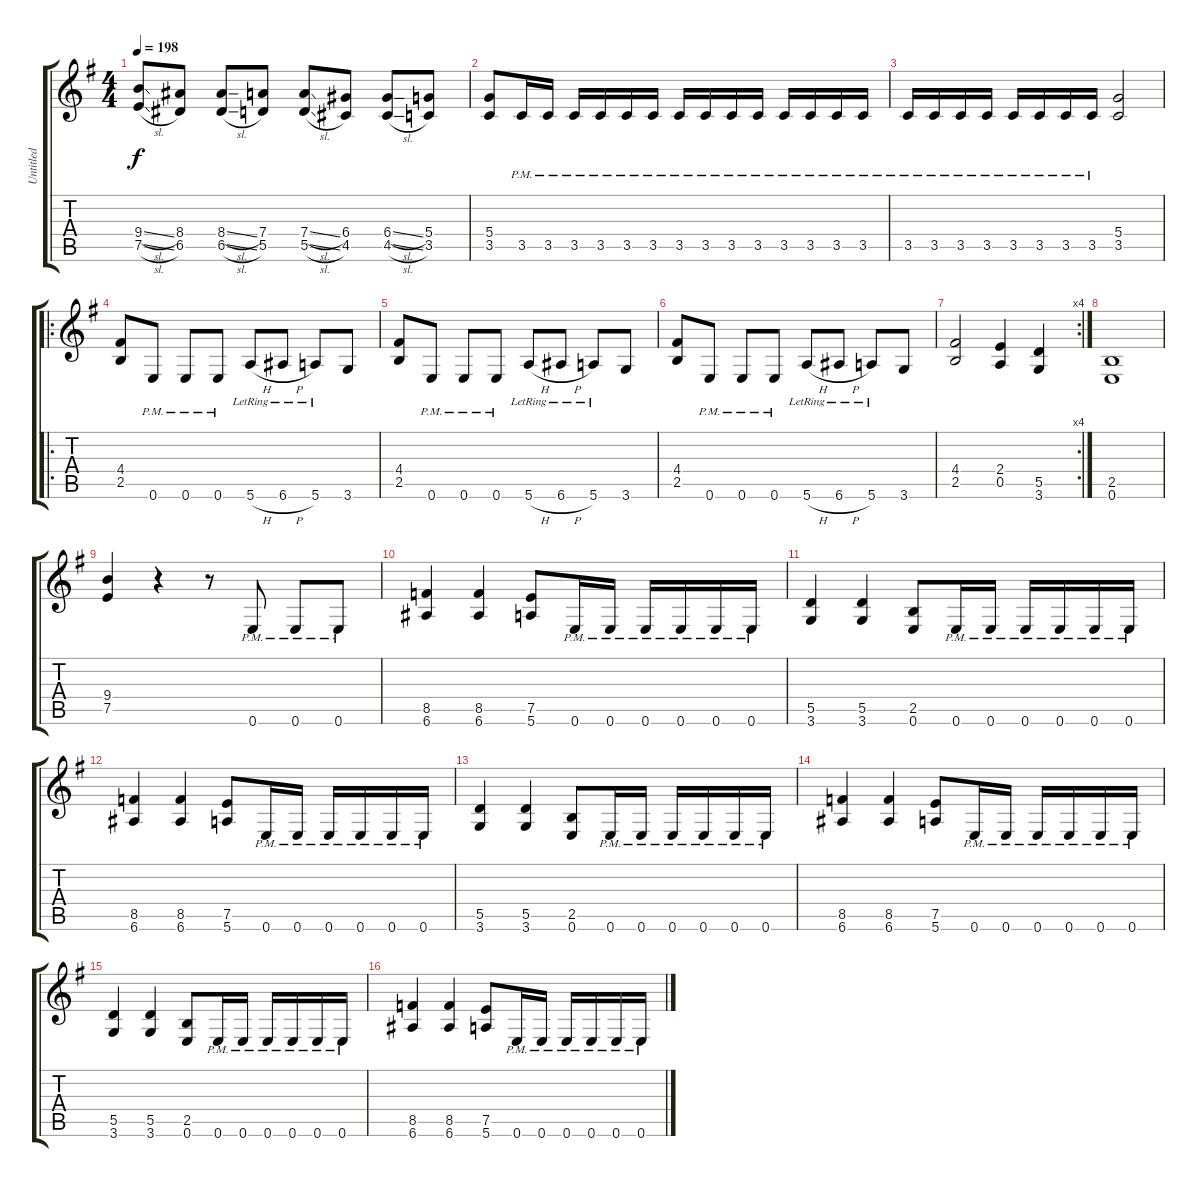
\track ("Untitled" "Untitled") {instrument distortionguitar}
\staff {score tabs}
\tuning (E4 B3 G3 D3 A2 E2) {hide}
\ts (4 4)
\tempo 198
\clef g2
\ks g
(9.4{sl} 7.5{sl}).8{dy f} (8.4 6.5).8 (8.4{sl} 6.5{sl}).8 (7.4 5.5).8 (7.4{sl} 5.5{sl}).8 (6.4 4.5).8 (6.4{sl} 4.5{sl}).8 (5.4 3.5).8 |
(5.4 3.5).8 3.5{pm}.16 3.5{pm}.16 3.5{pm}.16 3.5{pm}.16 3.5{pm}.16 3.5{pm}.16 3.5{pm}.16 3.5{pm}.16 3.5{pm}.16 3.5{pm}.16 3.5{pm}.16 3.5{pm}.16 3.5{pm}.16 3.5{pm}.16 |
3.5{pm}.16 3.5{pm}.16 3.5{pm}.16 3.5{pm}.16 3.5{pm}.16 3.5{pm}.16 3.5{pm}.16 3.5{pm}.16 (5.4 3.5).2 |
\ro
(4.4 2.5).8 0.6{pm}.8 0.6{pm}.8 0.6{pm}.8 5.6{h lr}.8 6.6{h lr}.8 5.6{lr}.8 3.6.8 |
(4.4 2.5).8 0.6{pm}.8 0.6{pm}.8 0.6{pm}.8 5.6{h lr}.8 6.6{h lr}.8 5.6{lr}.8 3.6.8 |
(4.4 2.5).8 0.6{pm}.8 0.6{pm}.8 0.6{pm}.8 5.6{h lr}.8 6.6{h lr}.8 5.6{lr}.8 3.6.8 |
\rc 4
(4.4 2.5).2 (2.4 0.5).4 (5.5 3.6).4 |
(2.5 0.6).1 |
(9.4 7.5).4 r.4 r.8 0.6{pm}.8 0.6{pm}.8 0.6{pm}.8 |
(8.5 6.6).4 (8.5 6.6).4 (7.5 5.6).8 0.6{pm}.16 0.6{pm}.16 0.6{pm}.16 0.6{pm}.16 0.6{pm}.16 0.6{pm}.16 |
(5.5 3.6).4 (5.5 3.6).4 (2.5 0.6).8 0.6{pm}.16 0.6{pm}.16 0.6{pm}.16 0.6{pm}.16 0.6{pm}.16 0.6{pm}.16 |
(8.5 6.6).4 (8.5 6.6).4 (7.5 5.6).8 0.6{pm}.16 0.6{pm}.16 0.6{pm}.16 0.6{pm}.16 0.6{pm}.16 0.6{pm}.16 |
(5.5 3.6).4 (5.5 3.6).4 (2.5 0.6).8 0.6{pm}.16 0.6{pm}.16 0.6{pm}.16 0.6{pm}.16 0.6{pm}.16 0.6{pm}.16 |
(8.5 6.6).4 (8.5 6.6).4 (7.5 5.6).8 0.6{pm}.16 0.6{pm}.16 0.6{pm}.16 0.6{pm}.16 0.6{pm}.16 0.6{pm}.16 |
(5.5 3.6).4 (5.5 3.6).4 (2.5 0.6).8 0.6{pm}.16 0.6{pm}.16 0.6{pm}.16 0.6{pm}.16 0.6{pm}.16 0.6{pm}.16 |
(8.5 6.6).4 (8.5 6.6).4 (7.5 5.6).8 0.6{pm}.16 0.6{pm}.16 0.6{pm}.16 0.6{pm}.16 0.6{pm}.16 0.6{pm}.16
